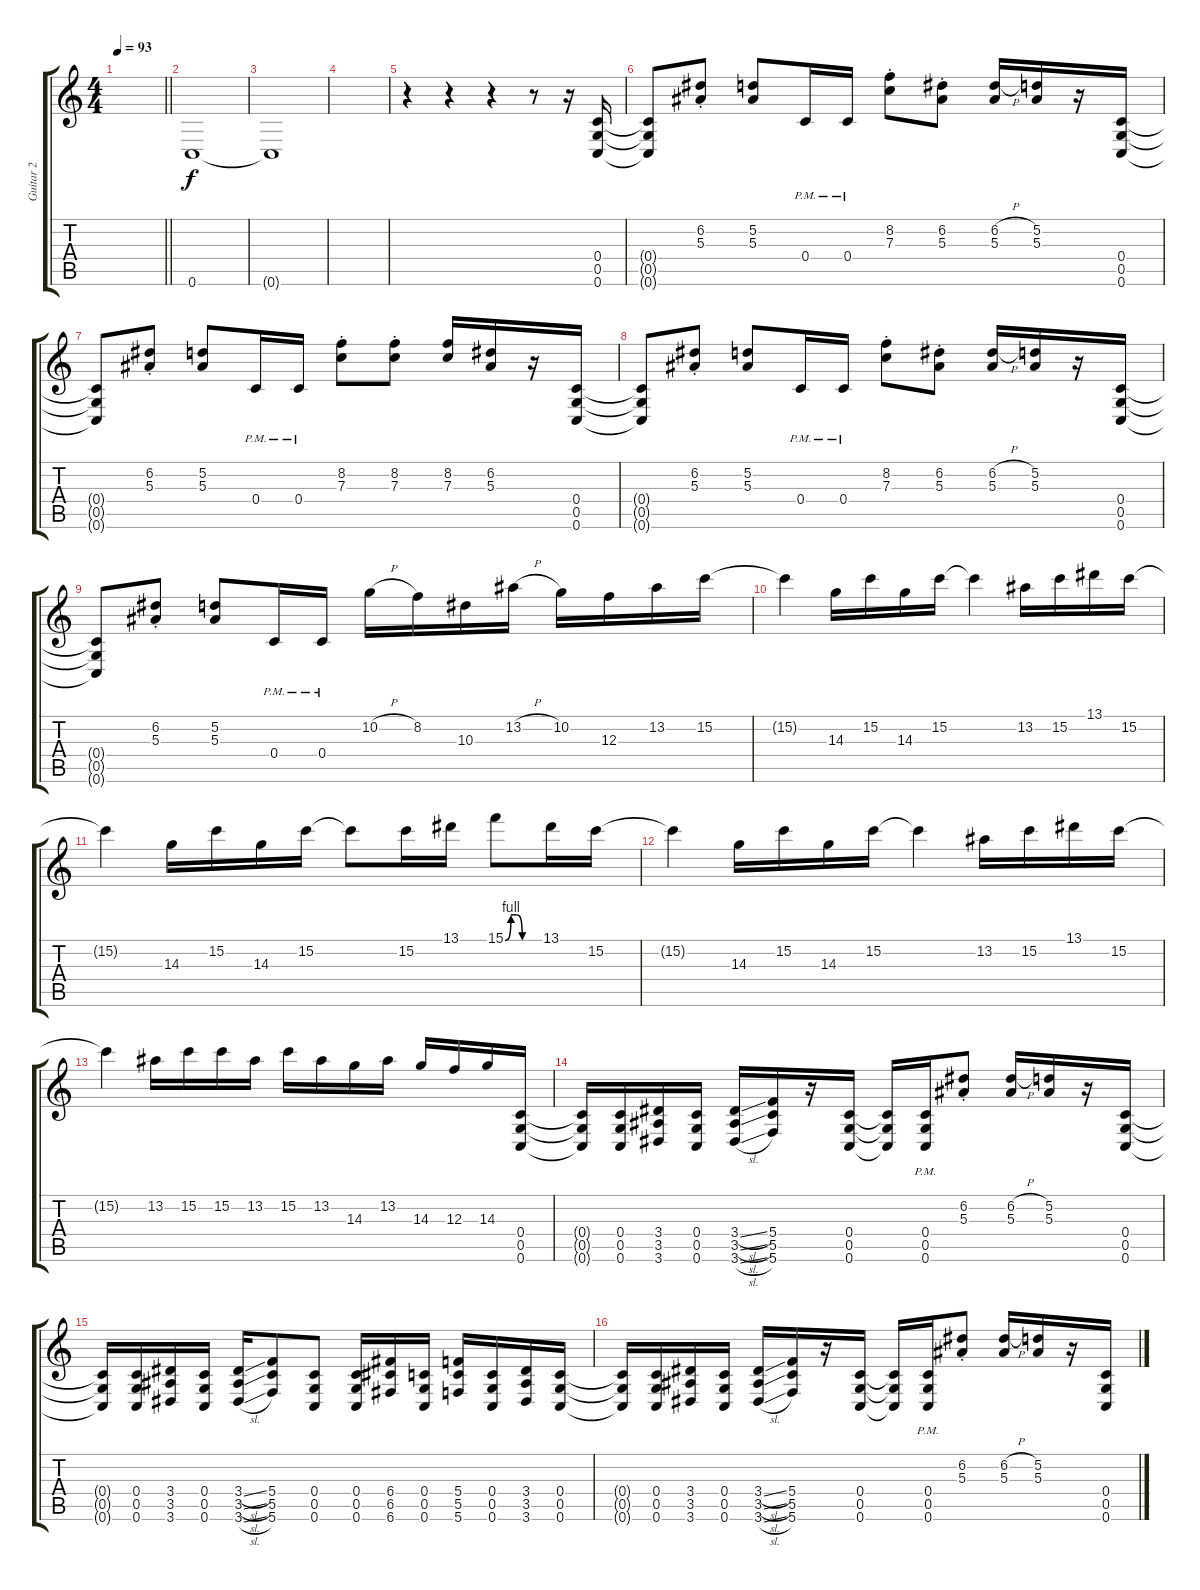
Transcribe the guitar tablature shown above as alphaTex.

\track ("Guitar 2" "Guitar 2") {instrument distortionguitar}
\staff {score tabs}
\tuning (D4 A3 F3 C3 G2 C2) {hide}
\ts (4 4)
\tempo 93
\clef g2
\barLineRight lightlight
\ks c
|
0.6.1{volume 0} |
0.6{t}.1 |
|
r.4 r.4 r.4 r.8 r.16 (0.4 0.5 0.6).16{balance 2} |
(0.4{t} 0.5{t} 0.6{t}).8 (6.2{st} 5.3{st}).8 (5.2 5.3).8 0.4{pm}.16 0.4{pm}.16 (8.2{st} 7.3{st}).8 (6.2{st} 5.3{st}).8 (6.2{h} 5.3).16 (5.2 5.3).16 r.16 (0.4 0.5 0.6).16 |
(0.4{t} 0.5{t} 0.6{t}).8 (6.2{st} 5.3{st}).8 (5.2 5.3).8 0.4{pm}.16 0.4{pm}.16 (8.2{st} 7.3{st}).8 (8.2{st} 7.3{st}).8 (8.2 7.3).16 (6.2 5.3).16 r.16 (0.4 0.5 0.6).16 |
(0.4{t} 0.5{t} 0.6{t}).8 (6.2{st} 5.3{st}).8 (5.2 5.3).8 0.4{pm}.16 0.4{pm}.16 (8.2{st} 7.3{st}).8 (6.2{st} 5.3{st}).8 (6.2{h} 5.3).16 (5.2 5.3).16 r.16 (0.4 0.5 0.6).16 |
(0.4{t} 0.5{t} 0.6{t}).8 (6.2{st} 5.3{st}).8 (5.2 5.3).8 0.4{pm}.16 0.4{pm}.16 10.2{h}.16{balance 8} 8.2.16 10.3.16 13.2{h}.16 10.2.16 12.3.16 13.2.16 15.2.16 |
15.2{t}.4 14.3.16 15.2.16 14.3.16 15.2.16 15.2{t}.4 13.2.16 15.2.16 13.1.16 15.2.16 |
15.2{t}.4 14.3.16 15.2.16 14.3.16 15.2.16 15.2{t}.8 15.2.16 13.1.16 15.1{be (custom 0 0 10 4 20 4 30 0 60 0)}.8 13.1.16 15.2.16 |
15.2{t}.4 14.3.16 15.2.16 14.3.16 15.2.16 15.2{t}.4 13.2.16 15.2.16 13.1.16 15.2.16 |
15.2{t}.4 13.2.16 15.2.16 15.2.16 13.2.16 15.2.16 13.2.16 14.3.16 13.2.16 14.3.16 12.3.16 14.3.16 (0.4 0.5 0.6).16 |
(0.4{t} 0.5{t} 0.6{t}).16 (0.4 0.5 0.6).16 (3.4 3.5 3.6).16 (0.4 0.5 0.6).16 (3.4{sl} 3.5{sl} 3.6{sl}).16 (5.4 5.5 5.6).16 r.16 (0.4 0.5 0.6).16 (0.4{t} 0.5{t} 0.6{t}).16 (0.4{pm} 0.5{pm} 0.6{pm}).16 (6.2{st} 5.3{st}).8 (6.2{h} 5.3).16 (5.2 5.3).16 r.16 (0.4 0.5 0.6).16 |
(0.4{t} 0.5{t} 0.6{t}).16 (0.4 0.5 0.6).16 (3.4 3.5 3.6).16 (0.4 0.5 0.6).16 (3.4{sl} 3.5{sl} 3.6{sl}).16 (5.4 5.5 5.6).8 (0.4 0.5 0.6).8 (0.4 0.5 0.6).16 (6.4 6.5 6.6).16 (0.4 0.5 0.6).16 (5.4 5.5 5.6).16 (0.4 0.5 0.6).16 (3.4 3.5 3.6).16 (0.4 0.5 0.6).16 |
(0.4{t} 0.5{t} 0.6{t}).16 (0.4 0.5 0.6).16 (3.4 3.5 3.6).16 (0.4 0.5 0.6).16 (3.4{sl} 3.5{sl} 3.6{sl}).16 (5.4 5.5 5.6).16 r.16 (0.4 0.5 0.6).16 (0.4{t} 0.5{t} 0.6{t}).16 (0.4{pm} 0.5{pm} 0.6{pm}).16 (6.2{st} 5.3{st}).8 (6.2{h} 5.3).16 (5.2 5.3).16 r.16 (0.4 0.5 0.6).16
